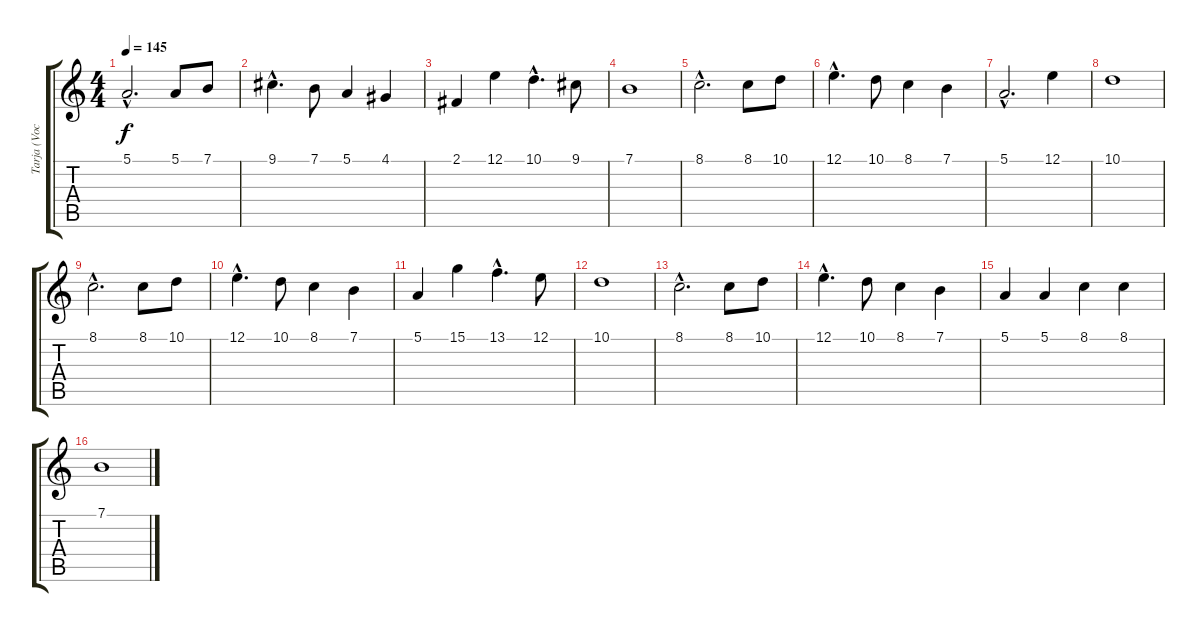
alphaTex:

\track ("Tarja (Vocals)" "Tarja (Voc") {instrument lead6voice}
\staff {score tabs}
\tuning (E4 B3 G3 D3 A2 E2) {hide}
\ts (4 4)
\tempo 145
\clef g2
\ks c
5.1{hac}.2{d dy f} 5.1.8 7.1.8 |
9.1{hac}.4{d} 7.1.8 5.1.4 4.1.4 |
2.1.4 12.1.4 10.1{hac}.4{d} 9.1.8 |
7.1.1 |
8.1{hac}.2{d} 8.1.8 10.1.8 |
12.1{hac}.4{d} 10.1.8 8.1.4 7.1.4 |
5.1{hac}.2{d} 12.1.4 |
10.1.1 |
8.1{hac}.2{d} 8.1.8 10.1.8 |
12.1{hac}.4{d} 10.1.8 8.1.4 7.1.4 |
5.1.4 15.1.4 13.1{hac}.4{d} 12.1.8 |
10.1.1 |
8.1{hac}.2{d} 8.1.8 10.1.8 |
12.1{hac}.4{d} 10.1.8 8.1.4 7.1.4 |
5.1.4 5.1.4 8.1.4 8.1.4 |
7.1.1
